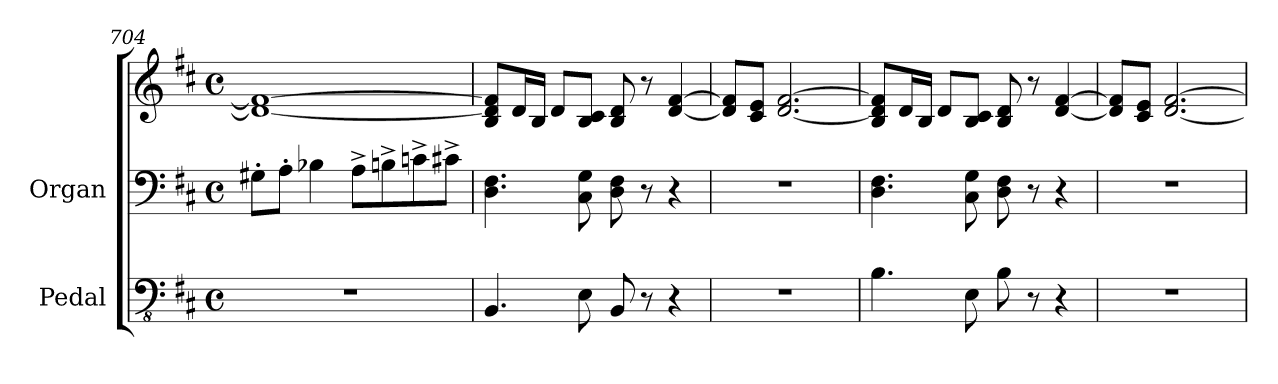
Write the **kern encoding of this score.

**kern	**kern	**kern
*part2	*part1	*part1
*staff3	*staff2	*staff1
*I"Pedal	*I"Organ	*
*clefFv4	*clefF4	*clefG2
*k[f#c#]	*k[f#c#]	*k[f#c#]
*M4/4	*M4/4	*M4/4
*met(c)	*met(c)	*met(c)
=704	=704	=704
1r	8G#X'\L	1d_ 1f#_
.	8A'\J	.
.	4B-X\	.
.	8A^\L	.
.	8Bn^\	.
.	8cn^\	.
.	8c#X^\J	.
=705	=705	=705
4.BBB/	4.D\ 4.F#\	8B/ 8d/] 8f#/]L
.	.	16d/L
.	.	16B/JJ
.	.	8d/L
8EE\	8C#\ 8G\	8B/ 8c#/J
8BBB/	8D\ 8F#\	8B/ 8d/
8r	8r	8r
4r	4r	[4d/ [4f#/
=706	=706	=706
1r	1r	8d/] 8f#/]L
.	.	8c#/ 8e/J
.	.	[2.d/ [2.f#/
!!LO:PB:g=z
=707	=707	=707
4.BB\	4.D\ 4.F#\	8B/ 8d/] 8f#/]L
.	.	16d/L
.	.	16B/JJ
.	.	8d/L
8EE\	8C#\ 8G\	8B/ 8c#/J
8BB\	8D\ 8F#\	8B/ 8d/
8r	8r	8r
4r	4r	[4d/ [4f#/
=708	=708	=708
1r	1r	8d/] 8f#/]L
.	.	8c#/ 8e/J
.	.	[2.d/ [2.f#/
=	=	=
*-	*-	*-
